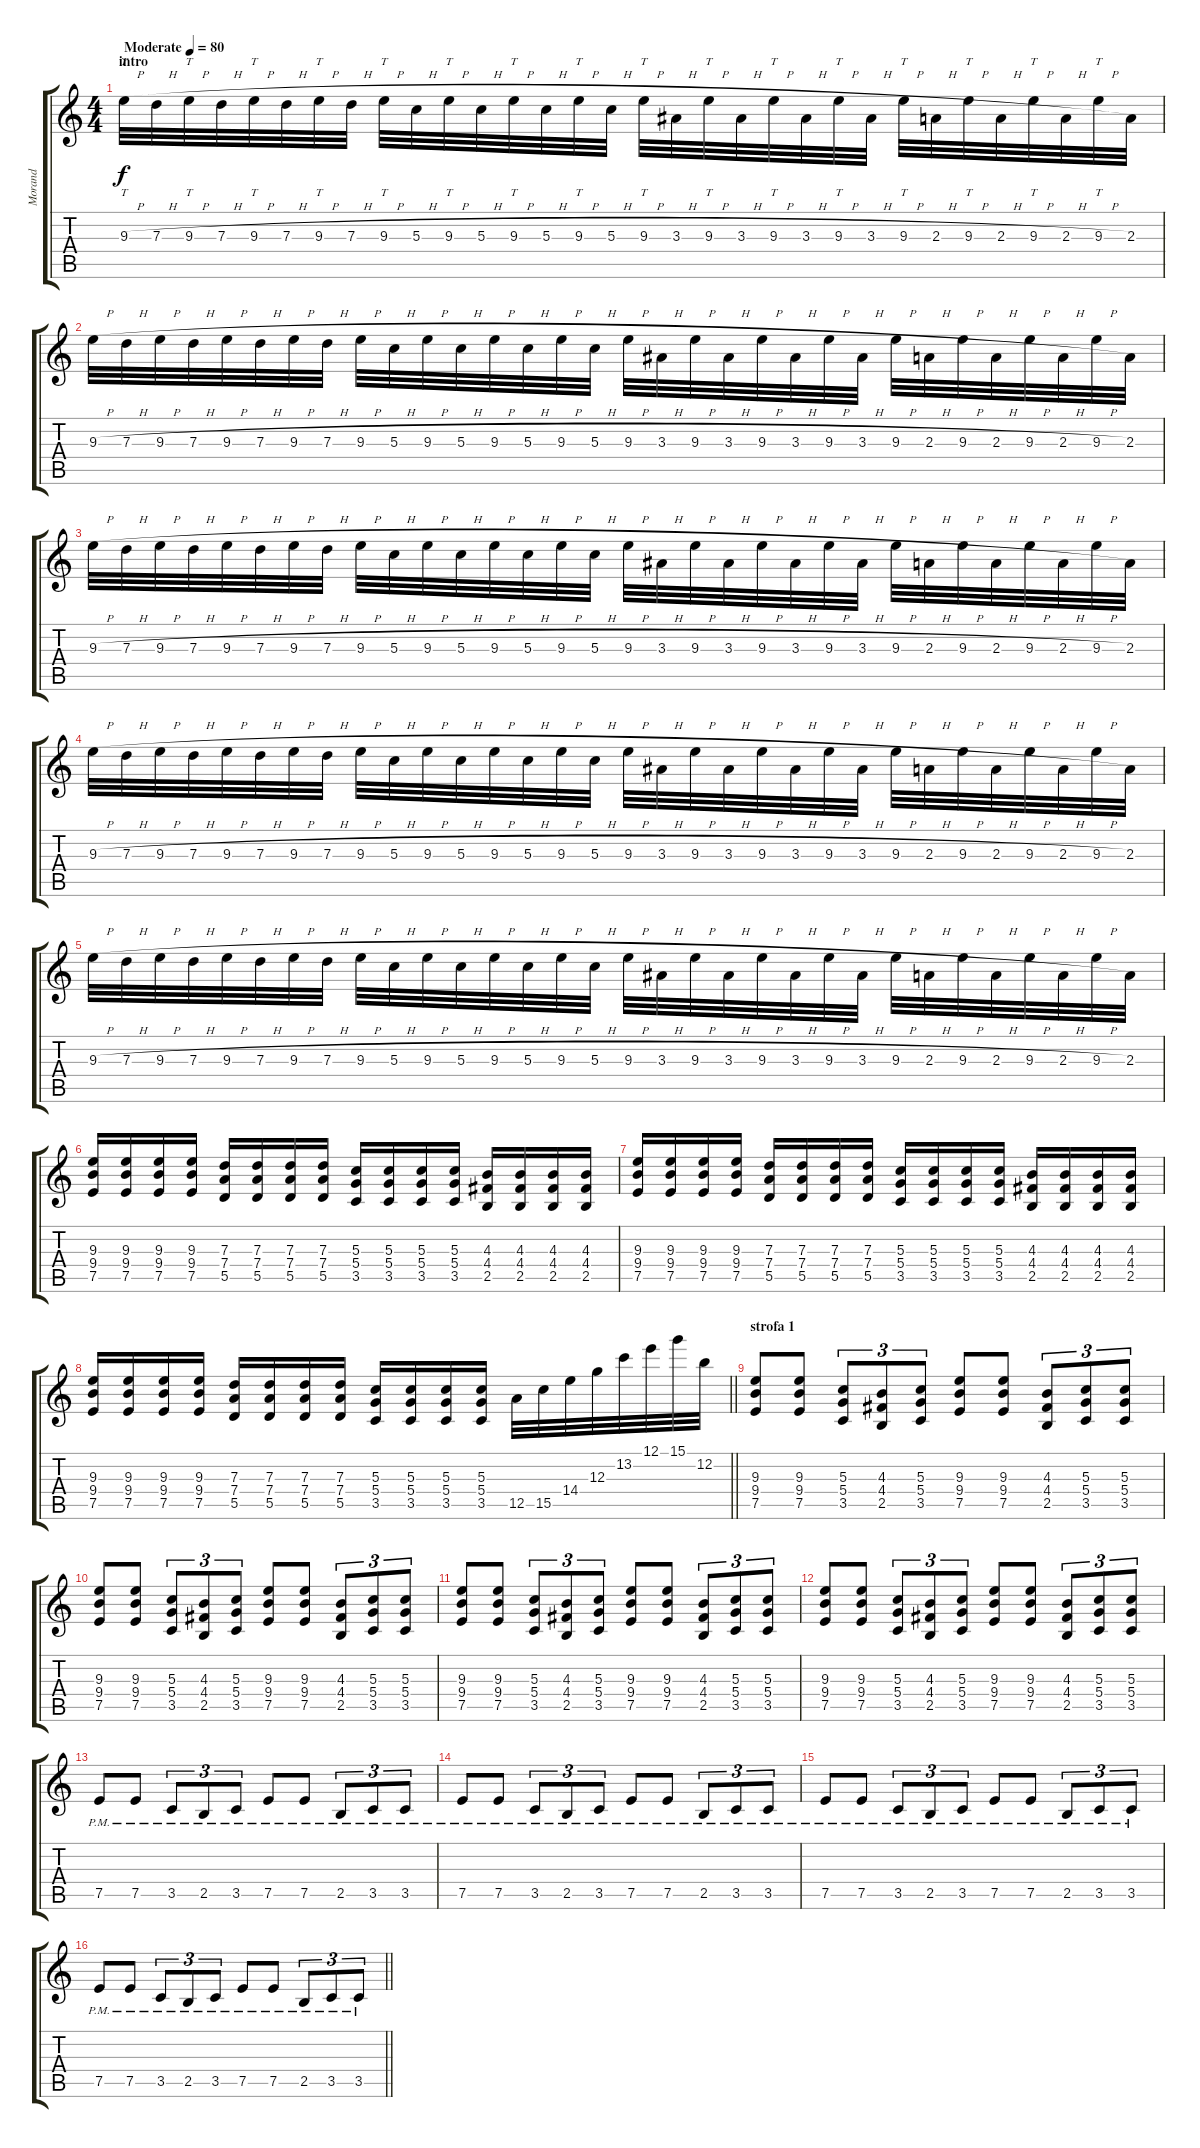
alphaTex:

\track ("Morand" "Morand") {instrument distortionguitar}
\staff {score tabs}
\tuning (E4 B3 G3 D3 A2 E2) {hide}
\ts (4 4)
\section ("" "intro")
\tempo (80 "Moderate")
\clef g2
\ks c
9.3{h}.32{tt dy f instrument distortionguitar} 7.3{h}.32 9.3{h}.32{tt} 7.3{h}.32 9.3{h}.32{tt} 7.3{h}.32 9.3{h}.32{tt} 7.3{h}.32 9.3{h}.32{tt} 5.3{h}.32 9.3{h}.32{tt} 5.3{h}.32 9.3{h}.32{tt} 5.3{h}.32 9.3{h}.32{tt} 5.3{h}.32 9.3{h}.32{tt} 3.3{h}.32 9.3{h}.32{tt} 3.3{h}.32 9.3{h}.32{tt} 3.3{h}.32 9.3{h}.32{tt} 3.3{h}.32 9.3{h}.32{tt} 2.3{h}.32 9.3{h}.32{tt} 2.3{h}.32 9.3{h}.32{tt} 2.3{h}.32 9.3{h}.32{tt} 2.3.32 |
9.3{h}.32 7.3{h}.32 9.3{h}.32 7.3{h}.32 9.3{h}.32 7.3{h}.32 9.3{h}.32 7.3{h}.32 9.3{h}.32 5.3{h}.32 9.3{h}.32 5.3{h}.32 9.3{h}.32 5.3{h}.32 9.3{h}.32 5.3{h}.32 9.3{h}.32 3.3{h}.32 9.3{h}.32 3.3{h}.32 9.3{h}.32 3.3{h}.32 9.3{h}.32 3.3{h}.32 9.3{h}.32 2.3{h}.32 9.3{h}.32 2.3{h}.32 9.3{h}.32 2.3{h}.32 9.3{h}.32 2.3.32 |
9.3{h}.32 7.3{h}.32 9.3{h}.32 7.3{h}.32 9.3{h}.32 7.3{h}.32 9.3{h}.32 7.3{h}.32 9.3{h}.32 5.3{h}.32 9.3{h}.32 5.3{h}.32 9.3{h}.32 5.3{h}.32 9.3{h}.32 5.3{h}.32 9.3{h}.32 3.3{h}.32 9.3{h}.32 3.3{h}.32 9.3{h}.32 3.3{h}.32 9.3{h}.32 3.3{h}.32 9.3{h}.32 2.3{h}.32 9.3{h}.32 2.3{h}.32 9.3{h}.32 2.3{h}.32 9.3{h}.32 2.3.32 |
9.3{h}.32 7.3{h}.32 9.3{h}.32 7.3{h}.32 9.3{h}.32 7.3{h}.32 9.3{h}.32 7.3{h}.32 9.3{h}.32 5.3{h}.32 9.3{h}.32 5.3{h}.32 9.3{h}.32 5.3{h}.32 9.3{h}.32 5.3{h}.32 9.3{h}.32 3.3{h}.32 9.3{h}.32 3.3{h}.32 9.3{h}.32 3.3{h}.32 9.3{h}.32 3.3{h}.32 9.3{h}.32 2.3{h}.32 9.3{h}.32 2.3{h}.32 9.3{h}.32 2.3{h}.32 9.3{h}.32 2.3.32 |
9.3{h}.32 7.3{h}.32 9.3{h}.32 7.3{h}.32 9.3{h}.32 7.3{h}.32 9.3{h}.32 7.3{h}.32 9.3{h}.32 5.3{h}.32 9.3{h}.32 5.3{h}.32 9.3{h}.32 5.3{h}.32 9.3{h}.32 5.3{h}.32 9.3{h}.32 3.3{h}.32 9.3{h}.32 3.3{h}.32 9.3{h}.32 3.3{h}.32 9.3{h}.32 3.3{h}.32 9.3{h}.32 2.3{h}.32 9.3{h}.32 2.3{h}.32 9.3{h}.32 2.3{h}.32 9.3{h}.32 2.3.32 |
(9.3 9.4 7.5).16 (9.3 9.4 7.5).16 (9.3 9.4 7.5).16 (9.3 9.4 7.5).16 (7.3 7.4 5.5).16 (7.3 7.4 5.5).16 (7.3 7.4 5.5).16 (7.3 7.4 5.5).16 (5.3 5.4 3.5).16 (5.3 5.4 3.5).16 (5.3 5.4 3.5).16 (5.3 5.4 3.5).16 (4.3 4.4 2.5).16 (4.3 4.4 2.5).16 (4.3 4.4 2.5).16 (4.3 4.4 2.5).16 |
(9.3 9.4 7.5).16 (9.3 9.4 7.5).16 (9.3 9.4 7.5).16 (9.3 9.4 7.5).16 (7.3 7.4 5.5).16 (7.3 7.4 5.5).16 (7.3 7.4 5.5).16 (7.3 7.4 5.5).16 (5.3 5.4 3.5).16 (5.3 5.4 3.5).16 (5.3 5.4 3.5).16 (5.3 5.4 3.5).16 (4.3 4.4 2.5).16 (4.3 4.4 2.5).16 (4.3 4.4 2.5).16 (4.3 4.4 2.5).16 |
\barLineRight lightlight
(9.3 9.4 7.5).16 (9.3 9.4 7.5).16 (9.3 9.4 7.5).16 (9.3 9.4 7.5).16 (7.3 7.4 5.5).16 (7.3 7.4 5.5).16 (7.3 7.4 5.5).16 (7.3 7.4 5.5).16 (5.3 5.4 3.5).16 (5.3 5.4 3.5).16 (5.3 5.4 3.5).16 (5.3 5.4 3.5).16 12.5.32 15.5.32 14.4.32 12.3.32 13.2.32 12.1.32 15.1.32 12.2.32 |
\section ("" "strofa 1")
(9.3 9.4 7.5).8 (9.3 9.4 7.5).8 (5.3 5.4 3.5).8{tu (3 2)} (4.3 4.4 2.5).8{tu (3 2)} (5.3 5.4 3.5).8{tu (3 2)} (9.3 9.4 7.5).8 (9.3 9.4 7.5).8 (4.3 4.4 2.5).8{tu (3 2)} (5.3 5.4 3.5).8{tu (3 2)} (5.3 5.4 3.5).8{tu (3 2)} |
(9.3 9.4 7.5).8 (9.3 9.4 7.5).8 (5.3 5.4 3.5).8{tu (3 2)} (4.3 4.4 2.5).8{tu (3 2)} (5.3 5.4 3.5).8{tu (3 2)} (9.3 9.4 7.5).8 (9.3 9.4 7.5).8 (4.3 4.4 2.5).8{tu (3 2)} (5.3 5.4 3.5).8{tu (3 2)} (5.3 5.4 3.5).8{tu (3 2)} |
(9.3 9.4 7.5).8 (9.3 9.4 7.5).8 (5.3 5.4 3.5).8{tu (3 2)} (4.3 4.4 2.5).8{tu (3 2)} (5.3 5.4 3.5).8{tu (3 2)} (9.3 9.4 7.5).8 (9.3 9.4 7.5).8 (4.3 4.4 2.5).8{tu (3 2)} (5.3 5.4 3.5).8{tu (3 2)} (5.3 5.4 3.5).8{tu (3 2)} |
(9.3 9.4 7.5).8 (9.3 9.4 7.5).8 (5.3 5.4 3.5).8{tu (3 2)} (4.3 4.4 2.5).8{tu (3 2)} (5.3 5.4 3.5).8{tu (3 2)} (9.3 9.4 7.5).8 (9.3 9.4 7.5).8 (4.3 4.4 2.5).8{tu (3 2)} (5.3 5.4 3.5).8{tu (3 2)} (5.3 5.4 3.5).8{tu (3 2)} |
7.5{pm}.8 7.5{pm}.8 3.5{pm}.8{tu (3 2)} 2.5{pm}.8{tu (3 2)} 3.5{pm}.8{tu (3 2)} 7.5{pm}.8 7.5{pm}.8 2.5{pm}.8{tu (3 2)} 3.5{pm}.8{tu (3 2)} 3.5{pm}.8{tu (3 2)} |
7.5{pm}.8 7.5{pm}.8 3.5{pm}.8{tu (3 2)} 2.5{pm}.8{tu (3 2)} 3.5{pm}.8{tu (3 2)} 7.5{pm}.8 7.5{pm}.8 2.5{pm}.8{tu (3 2)} 3.5{pm}.8{tu (3 2)} 3.5{pm}.8{tu (3 2)} |
7.5{pm}.8 7.5{pm}.8 3.5{pm}.8{tu (3 2)} 2.5{pm}.8{tu (3 2)} 3.5{pm}.8{tu (3 2)} 7.5{pm}.8 7.5{pm}.8 2.5{pm}.8{tu (3 2)} 3.5{pm}.8{tu (3 2)} 3.5{pm}.8{tu (3 2)} |
\barLineRight lightlight
7.5{pm}.8 7.5{pm}.8 3.5{pm}.8{tu (3 2)} 2.5{pm}.8{tu (3 2)} 3.5{pm}.8{tu (3 2)} 7.5{pm}.8 7.5{pm}.8 2.5{pm}.8{tu (3 2)} 3.5{pm}.8{tu (3 2)} 3.5{pm}.8{tu (3 2)}
